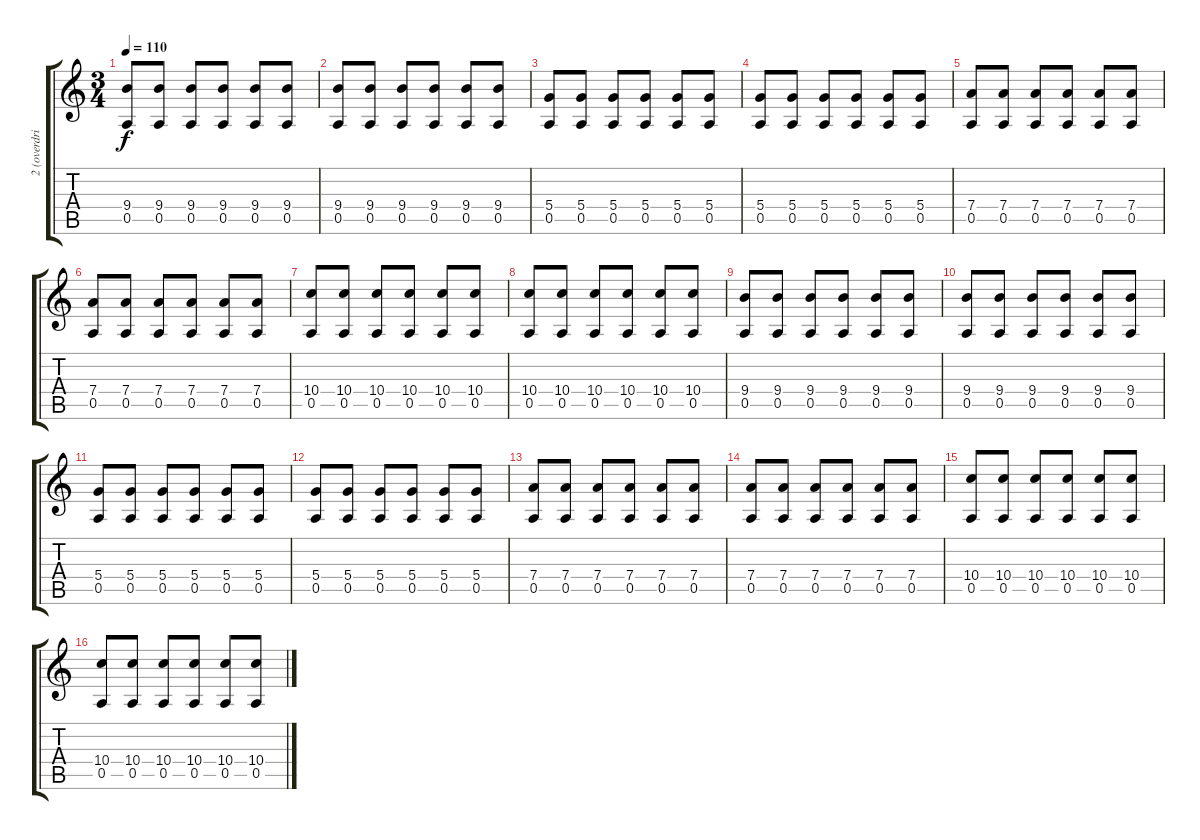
\track ("2 (overdrive)" "2 (overdri") {instrument overdrivenguitar}
\staff {score tabs}
\tuning (E4 B3 G3 D3 A2 E2) {hide}
\ts (3 4)
\tempo 110
\clef g2
\ks c
(9.4 0.5).8{dy f} (9.4 0.5).8 (9.4 0.5).8 (9.4 0.5).8 (9.4 0.5).8 (9.4 0.5).8 |
(9.4 0.5).8 (9.4 0.5).8 (9.4 0.5).8 (9.4 0.5).8 (9.4 0.5).8 (9.4 0.5).8 |
(5.4 0.5).8 (5.4 0.5).8 (5.4 0.5).8 (5.4 0.5).8 (5.4 0.5).8 (5.4 0.5).8 |
(5.4 0.5).8 (5.4 0.5).8 (5.4 0.5).8 (5.4 0.5).8 (5.4 0.5).8 (5.4 0.5).8 |
(7.4 0.5).8 (7.4 0.5).8 (7.4 0.5).8 (7.4 0.5).8 (7.4 0.5).8 (7.4 0.5).8 |
(7.4 0.5).8 (7.4 0.5).8 (7.4 0.5).8 (7.4 0.5).8 (7.4 0.5).8 (7.4 0.5).8 |
(10.4 0.5).8 (10.4 0.5).8 (10.4 0.5).8 (10.4 0.5).8 (10.4 0.5).8 (10.4 0.5).8 |
(10.4 0.5).8 (10.4 0.5).8 (10.4 0.5).8 (10.4 0.5).8 (10.4 0.5).8 (10.4 0.5).8 |
(9.4 0.5).8 (9.4 0.5).8 (9.4 0.5).8 (9.4 0.5).8 (9.4 0.5).8 (9.4 0.5).8 |
(9.4 0.5).8 (9.4 0.5).8 (9.4 0.5).8 (9.4 0.5).8 (9.4 0.5).8 (9.4 0.5).8 |
(5.4 0.5).8 (5.4 0.5).8 (5.4 0.5).8 (5.4 0.5).8 (5.4 0.5).8 (5.4 0.5).8 |
(5.4 0.5).8 (5.4 0.5).8 (5.4 0.5).8 (5.4 0.5).8 (5.4 0.5).8 (5.4 0.5).8 |
(7.4 0.5).8 (7.4 0.5).8 (7.4 0.5).8 (7.4 0.5).8 (7.4 0.5).8 (7.4 0.5).8 |
(7.4 0.5).8 (7.4 0.5).8 (7.4 0.5).8 (7.4 0.5).8 (7.4 0.5).8 (7.4 0.5).8 |
(10.4 0.5).8 (10.4 0.5).8 (10.4 0.5).8 (10.4 0.5).8 (10.4 0.5).8 (10.4 0.5).8 |
(10.4 0.5).8 (10.4 0.5).8 (10.4 0.5).8 (10.4 0.5).8 (10.4 0.5).8 (10.4 0.5).8
